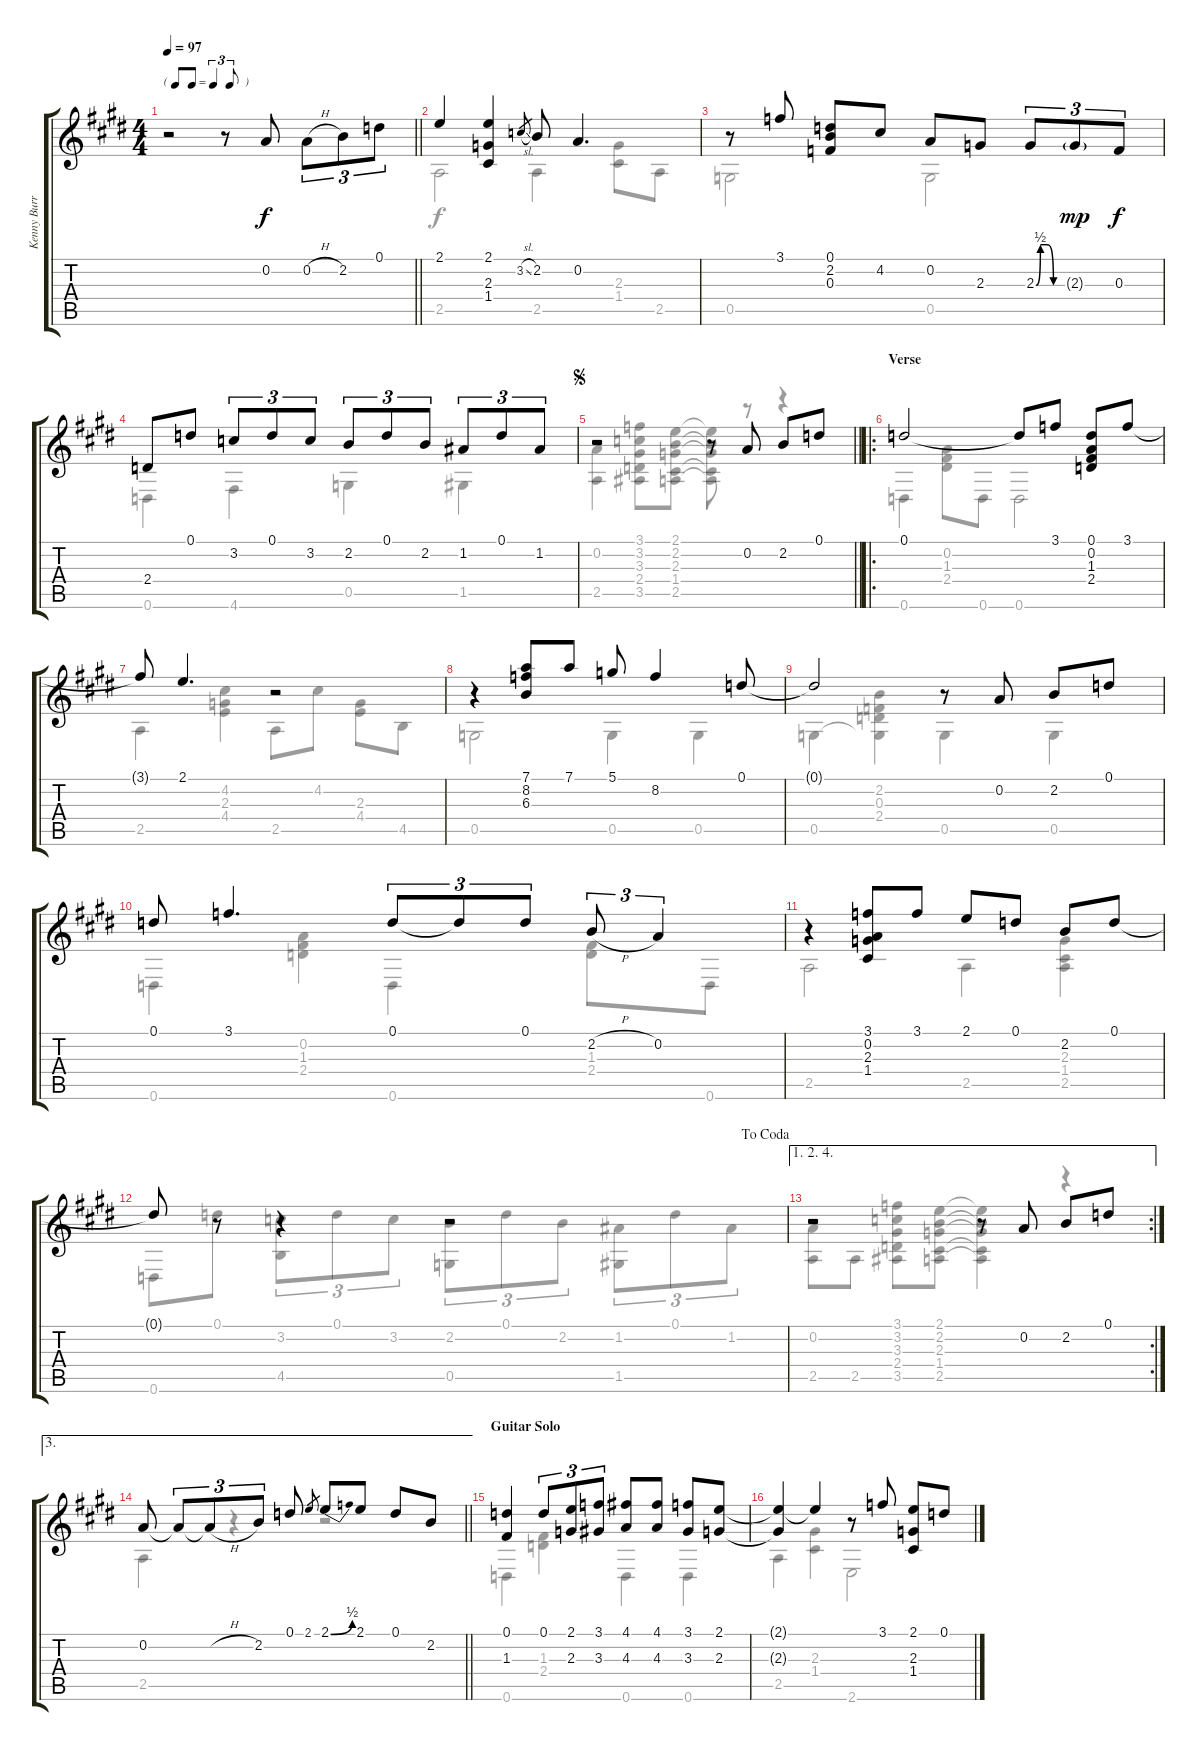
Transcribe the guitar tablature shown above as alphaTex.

\track ("Kenny Burrell" "Kenny Burr") {instrument acousticguitarsteel}
\staff {score tabs}
\tuning (D4 A3 F3 C3 G2 D2) {hide}
\voice
\ts (4 4)
\tf triplet8th
\tempo 97
\clef g2
\barLineRight lightlight
\ks e
r.2{dy f instrument acousticguitarsteel} r.8 0.2.8 0.2{h}.8{tu (3 2)} 2.2.8{tu (3 2)} 0.1.8{tu (3 2)} |
\ks c#minor
2.1.4 (2.1 2.3 1.4).4 3.2{sl}.8{gr} 2.2.8 0.2.4{d} |
r.8 3.1.8 (0.1 2.2 0.3).8 4.2.8 0.2.8 2.3.8 2.3{be (custom 0 0 10 2 25 2 40 0 60 0)}.8{tu (3 2)} 2.3{g}.8{tu (3 2) dy mp} 0.3.8{tu (3 2) dy f} |
2.4.8 0.1.8 3.2.8{tu (3 2)} 0.1.8{tu (3 2)} 3.2.8{tu (3 2)} 2.2.8{tu (3 2)} 0.1.8{tu (3 2)} 2.2.8{tu (3 2)} 1.2.8{tu (3 2)} 0.1.8{tu (3 2)} 1.2.8{tu (3 2)} |
\jump segno
\barLineRight lightlight
r.2 r.8 0.2.8 2.2.8 0.1.8 |
\ro
\section ("" "Verse")
0.1.2 0.1{t}.8 3.1.8 (0.1 0.2 1.3 2.4).8 3.1.8 |
3.1{t}.8 2.1.4{d} r.2 |
r.4 (7.1 8.2 6.3).8 7.1.8 5.1.8 8.2.4 0.1.8 |
0.1{t}.2 r.8 0.2.8 2.2.8 0.1.8 |
0.1.8 3.1.4{d} 0.1.8{tu (3 2)} 0.1{t}.8{tu (3 2)} 0.1.8{tu (3 2)} 2.2{h}.8{tu (3 2)} 0.2.4{tu (3 2)} |
r.4 (3.1 0.2 2.3 1.4).8 3.1.8 2.1.8 0.1.8 2.2.8 0.1.8 |
\jump dacoda
0.1{t}.8 r.8 r.4 r.2 |
\ae (1 2 4)
\rc 2
r.2 r.8 0.2.8 2.2.8 0.1.8 |
\ae 3
\barLineRight lightlight
0.2.8 0.2{t}.8{tu (3 2)} 0.2{h t}.8{tu (3 2)} 2.2.8{tu (3 2)} 0.1.8 2.1.8{gr} 2.1{be (bend 0 0 60 2)}.8 2.1.8 0.1.8 2.2.8 |
\section ("" "Guitar Solo")
(0.1 1.3).4 0.1.8{tu (3 2)} (2.1 2.3).8{tu (3 2)} (3.1 3.3).8{tu (3 2)} (4.1 4.3).8 (4.1 4.3).8 (3.1 3.3).8 (2.1 2.3).8 |
(2.1{t} 2.3{t}).4 2.1{t}.4 r.8 3.1.8 (2.1 2.3 1.4).8 0.1.8
\voice
\clef g2
\ottava regular
\simile none
\barLineRight lightlight
\ks e
|
\ks c#minor
2.5.2 2.5.4 (2.3 1.4).8 2.5.8 |
0.5.2 0.5.2 |
0.6.4 4.6.4 0.5.4 1.5.4 |
\barLineRight lightlight
(0.2 2.5).4 (3.1 3.2 3.3 2.4 3.5).8 (2.1 2.2 2.3 1.4 2.5).8 (2.1{t} 2.2{t} 2.3{t} 1.4{t} 2.5{t}).8 r.8 r.4 |
0.6.4 (0.2 1.3 2.4).8 0.6.8 0.6.2 |
2.5.4 (4.2 2.3 4.4).4 2.5.8 4.2.8 (2.3 4.4).8 4.5.8 |
0.5.2 0.5.4 0.5.4 |
0.5.4 (2.2 0.3 2.4 0.5{t}).4 0.5.4 0.5.4 |
0.6.4 (0.2 1.3 2.4).4 0.6.4 (1.3 2.4).8 0.6.8 |
2.5.2 2.5.4 (2.3 1.4 2.5).4 |
0.6.8 0.1.8 (3.2 4.5).8{tu (3 2)} 0.1.8{tu (3 2)} 3.2.8{tu (3 2)} (2.2 0.5).8{tu (3 2)} 0.1.8{tu (3 2)} 2.2.8{tu (3 2)} (1.2 1.5).8{tu (3 2)} 0.1.8{tu (3 2)} 1.2.8{tu (3 2)} |
(0.2 2.5).8 2.5.8 (3.1 3.2 3.3 2.4 3.5).8 (2.1 2.2 2.3 1.4 2.5).8 (2.1{t} 2.2{t} 2.3{t} 1.4{t} 2.5{t}).4 r.4 |
\barLineRight lightlight
2.5.4 r.4 r.2 |
0.6.4 (1.3 2.4).4 0.6.4 0.6.4 |
2.5.4 (2.3 1.4).4 2.6.2
